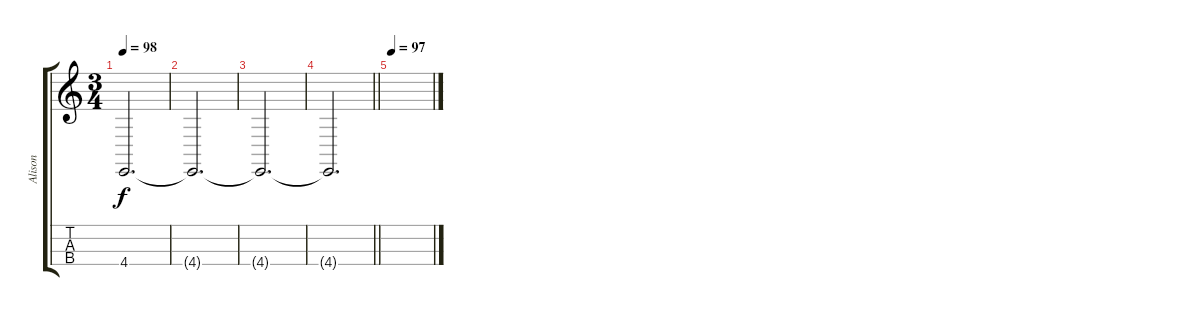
\track ("Alison" "Alison") {instrument cello}
\staff {score tabs}
\tuning (A3 D3 G2 C2) {hide}
\ts (3 4)
\tempo 98
\clef g2
\ks c
4.4{t}.2{d dy f} |
4.4{t}.2{d} |
4.4{t}.2{d} |
\barLineRight lightlight
4.4{t}.2{d} |
\section ("" "")
\tempo 97
